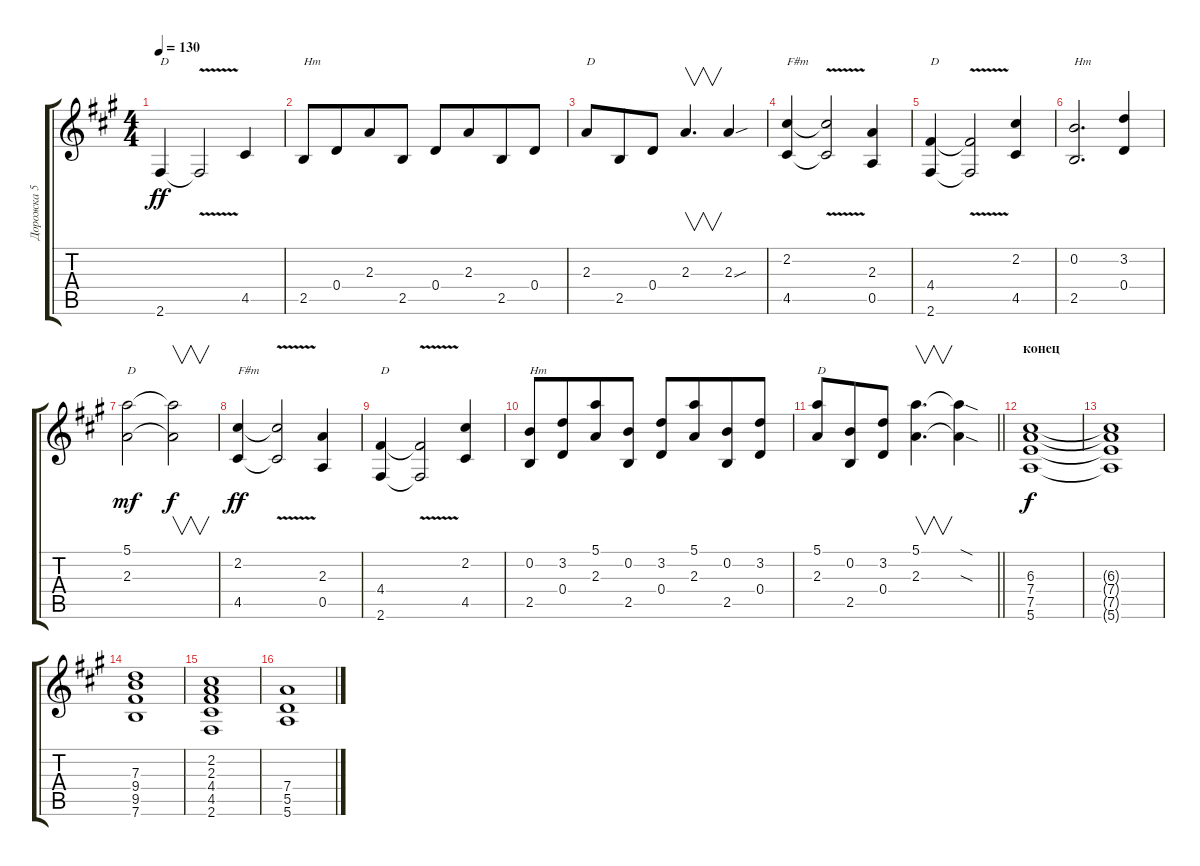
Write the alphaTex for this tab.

\track ("Дорожка 5" "Дорожка 5") {instrument overdrivenguitar}
\staff {score tabs}
\tuning (E4 B3 G3 D3 A2 E2) {hide}
\ts (4 4)
\tempo 130
\clef g2
\ks f#minor
2.6.4{txt "D" dy ff} 2.6{v t}.2 4.5.4 |
2.5.8{txt "Hm"} 0.4.8{beam merge} 2.3.8 2.5.8 0.4.8 2.3.8{beam merge} 2.5.8 0.4.8 |
2.3.8{txt "D"} 2.5.8{beam merge} 0.4.8 2.3.4{v d} 2.3{sou}.4 |
(2.2 4.5).4{txt "F#m"} (2.2{v t} 4.5{v t}).2 (2.3 0.5).4 |
(4.4 2.6).4{txt "D"} (4.4{v t} 2.6{v t}).2 (2.2 4.5).4 |
(0.2 2.5).2{d txt "Hm"} (3.2 0.4).4 |
(5.1 2.3).2{txt "D" dy mf} (5.1{t} 2.3{t}).2{v dy f} |
(2.2 4.5).4{txt "F#m" dy ff} (2.2{v t} 4.5{v t}).2 (2.3 0.5).4 |
(4.4 2.6).4{txt "D"} (4.4{v t} 2.6{v t}).2 (2.2 4.5).4 |
(0.2 2.5).8{txt "Hm"} (3.2 0.4).8{beam merge} (5.1 2.3).8 (0.2 2.5).8 (3.2 0.4).8 (5.1 2.3).8{beam merge} (0.2 2.5).8 (3.2 0.4).8 |
\barLineRight lightlight
(5.1 2.3).8{txt "D"} (0.2 2.5).8{beam merge} (3.2 0.4).8 (5.1 2.3).4{v d} (5.1{sod t} 2.3{sod t}).4 |
\section ("" "конец")
(6.3 7.4 7.5 5.6).1{dy f volume 9} |
(6.3{t} 7.4{t} 7.5{t} 5.6{t}).1 |
(7.3 9.4 9.5 7.6).1 |
(2.2 2.3 4.4 4.5 2.6).1 |
(7.4 5.5 5.6).1
